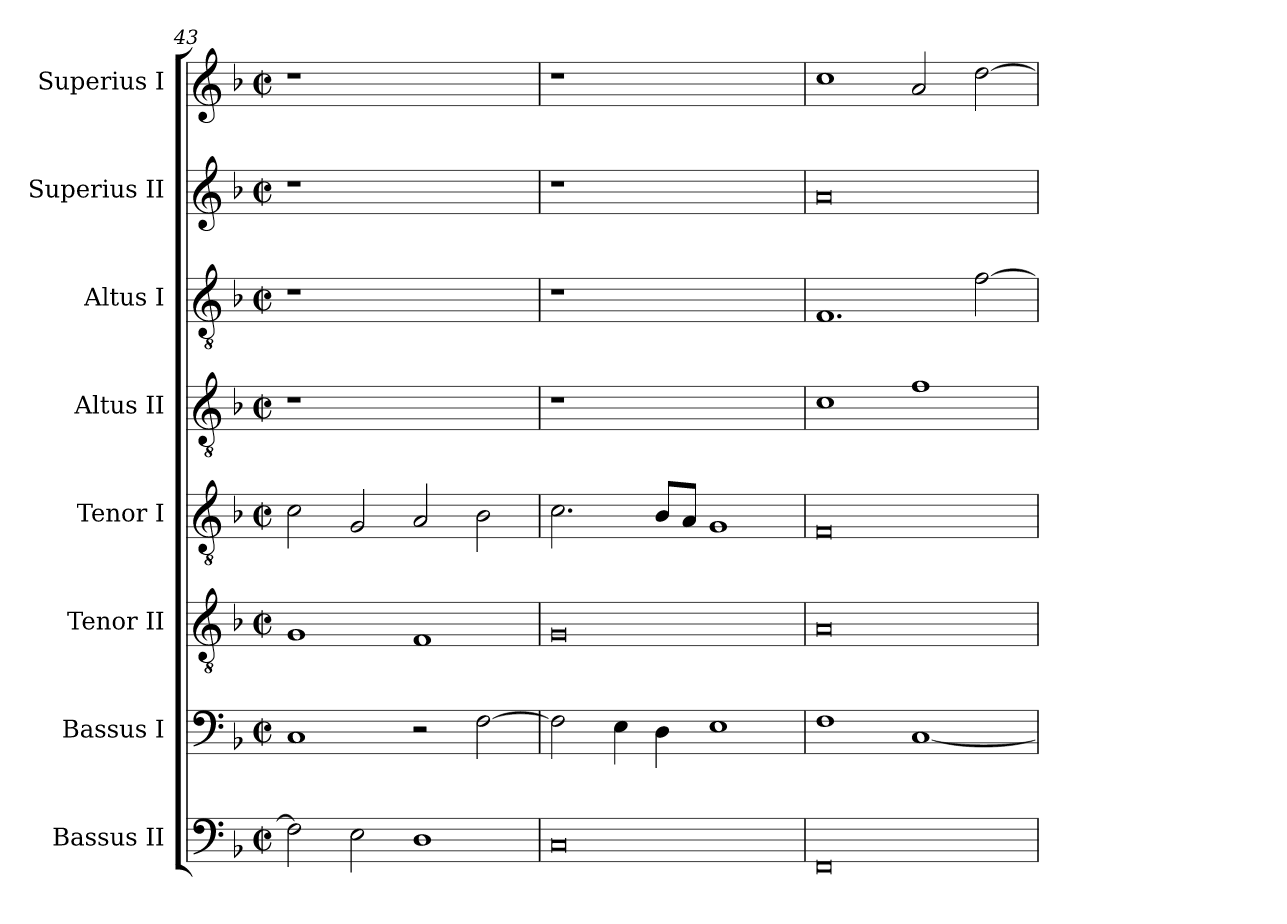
**kern	**kern	**kern	**kern	**kern	**kern	**kern	**kern
*part8	*part7	*part6	*part5	*part4	*part3	*part2	*part1
*staff8	*staff7	*staff6	*staff5	*staff4	*staff3	*staff2	*staff1
*I"Bassus II	*I"Bassus I	*I"Tenor II	*I"Tenor I	*I"Altus II	*I"Altus I	*I"Superius II	*I"Superius I
*I'B.s.	*	*	*	*I'A.s.	*	*I'S.s.	*I'S.p.
*clefF4	*clefF4	*clefGv2	*clefGv2	*clefGv2	*clefGv2	*clefG2	*clefG2
*	*	*ITrd7c12	*ITrd7c12	*ITrd7c12	*ITrd7c12	*	*
*k[b-]	*k[b-]	*k[b-]	*k[b-]	*k[b-]	*k[b-]	*k[b-]	*k[b-]
*F:	*F:	*F:	*F:	*F:	*F:	*F:	*F:
*M2/2	*M2/2	*M2/2	*M2/2	*M2/2	*M2/2	*M2/2	*M2/2
*met(c|)	*met(c|)	*met(c|)	*met(c|)	*met(c|)	*met(c|)	*met(c|)	*met(c|)
=43	=43	=43	=43	=43	=43	=43	=43
!	!	!	!	!LO:N:vis=1	!LO:N:vis=1	!LO:N:vis=1	!LO:N:vis=1
2Fi\]	1Ci	1GGi	2Ci\	1r	1r	1r	1r
2Ei\	.	.	2GGi/	.	.	.	.
1Di	2r	1FFi	2AAi/	1ryy	1ryy	1ryy	1ryy
.	[>2Fi\	.	2BB-i\	.	.	.	.
!!LO:LB:g=z
=44	=44	=44	=44	=44	=44	=44	=44
!	!	!	!	!LO:N:vis=1	!LO:N:vis=1	!LO:N:vis=1	!LO:N:vis=1
0Ci	2Fi\]	0GGi	2.Ci\	1r	1r	1r	1r
.	4Ei\	.	.	.	.	.	.
.	4Di\	.	8BB-i/L	.	.	.	.
.	.	.	8AAi/J	.	.	.	.
.	1Ei	.	1GGi	1ryy	1ryy	1ryy	1ryy
=45	=45	=45	=45	=45	=45	=45	=45
0FFi	1Fi	0AAi	0FFi	1Ci	1.FFi	0ai	1cci
.	[<1Ci	.	.	1Fi	.	.	2ai/
.	.	.	.	.	[>2Fi\	.	[>2ddi\
=	=	=	=	=	=	=	=
*-	*-	*-	*-	*-	*-	*-	*-
